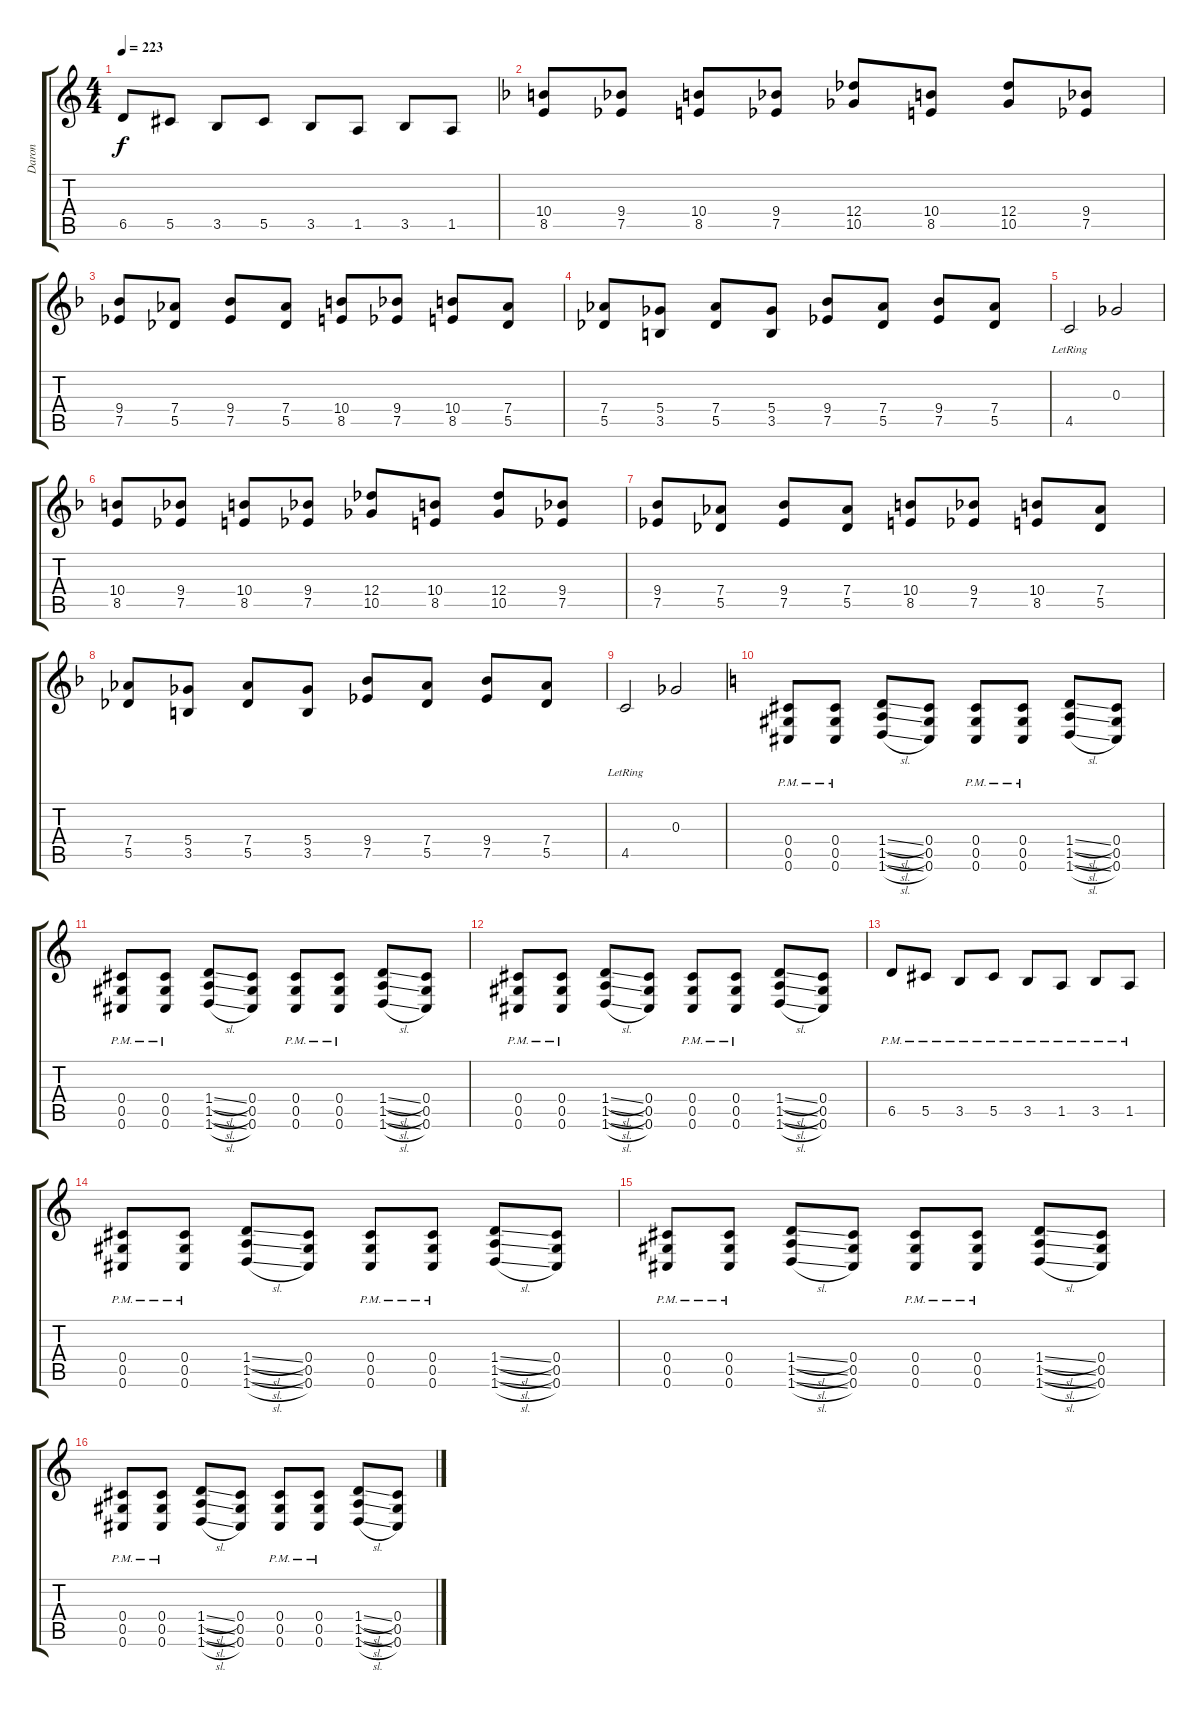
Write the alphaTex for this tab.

\track ("Daron" "Daron") {instrument overdrivenguitar}
\staff {score tabs}
\tuning (Eb4 Bb3 Gb3 Db3 Ab2 Db2) {hide}
\ts (4 4)
\tempo 223
\clef g2
\ks c
6.5.8{dy f} 5.5.8 3.5.8 5.5.8 3.5.8 1.5.8 3.5.8 1.5.8 |
\ks f
(10.4 8.5).8 (9.4 7.5).8 (10.4 8.5).8 (9.4 7.5).8 (12.4 10.5).8 (10.4 8.5).8 (12.4 10.5).8 (9.4 7.5).8 |
(9.4 7.5).8 (7.4 5.5).8 (9.4 7.5).8 (7.4 5.5).8 (10.4 8.5).8 (9.4 7.5).8 (10.4 8.5).8 (7.4 5.5).8 |
(7.4 5.5).8 (5.4 3.5).8 (7.4 5.5).8 (5.4 3.5).8 (9.4 7.5).8 (7.4 5.5).8 (9.4 7.5).8 (7.4 5.5).8 |
4.5{lr}.2 0.3.2 |
(10.4 8.5).8 (9.4 7.5).8 (10.4 8.5).8 (9.4 7.5).8 (12.4 10.5).8 (10.4 8.5).8 (12.4 10.5).8 (9.4 7.5).8 |
(9.4 7.5).8 (7.4 5.5).8 (9.4 7.5).8 (7.4 5.5).8 (10.4 8.5).8 (9.4 7.5).8 (10.4 8.5).8 (7.4 5.5).8 |
(7.4 5.5).8 (5.4 3.5).8 (7.4 5.5).8 (5.4 3.5).8 (9.4 7.5).8 (7.4 5.5).8 (9.4 7.5).8 (7.4 5.5).8 |
4.5{lr}.2 0.3.2 |
\ks c
(0.4{pm} 0.5{pm} 0.6{pm}).8 (0.4{pm} 0.5{pm} 0.6{pm}).8 (1.4{sl} 1.5{sl} 1.6{sl}).8 (0.4 0.5 0.6).8 (0.4{pm} 0.5{pm} 0.6{pm}).8 (0.4{pm} 0.5{pm} 0.6{pm}).8 (1.4{sl} 1.5{sl} 1.6{sl}).8 (0.4 0.5 0.6).8 |
(0.4{pm} 0.5{pm} 0.6{pm}).8 (0.4{pm} 0.5{pm} 0.6{pm}).8 (1.4{sl} 1.5{sl} 1.6{sl}).8 (0.4 0.5 0.6).8 (0.4{pm} 0.5{pm} 0.6{pm}).8 (0.4{pm} 0.5{pm} 0.6{pm}).8 (1.4{sl} 1.5{sl} 1.6{sl}).8 (0.4 0.5 0.6).8 |
(0.4{pm} 0.5{pm} 0.6{pm}).8 (0.4{pm} 0.5{pm} 0.6{pm}).8 (1.4{sl} 1.5{sl} 1.6{sl}).8 (0.4 0.5 0.6).8 (0.4{pm} 0.5{pm} 0.6{pm}).8 (0.4{pm} 0.5{pm} 0.6{pm}).8 (1.4{sl} 1.5{sl} 1.6{sl}).8 (0.4 0.5 0.6).8 |
6.5{pm}.8 5.5{pm}.8 3.5{pm}.8 5.5{pm}.8 3.5{pm}.8 1.5{pm}.8 3.5{pm}.8 1.5{pm}.8 |
(0.4{pm} 0.5{pm} 0.6{pm}).8 (0.4{pm} 0.5{pm} 0.6{pm}).8 (1.4{sl} 1.5{sl} 1.6{sl}).8 (0.4 0.5 0.6).8 (0.4{pm} 0.5{pm} 0.6{pm}).8 (0.4{pm} 0.5{pm} 0.6{pm}).8 (1.4{sl} 1.5{sl} 1.6{sl}).8 (0.4 0.5 0.6).8 |
(0.4{pm} 0.5{pm} 0.6{pm}).8 (0.4{pm} 0.5{pm} 0.6{pm}).8 (1.4{sl} 1.5{sl} 1.6{sl}).8 (0.4 0.5 0.6).8 (0.4{pm} 0.5{pm} 0.6{pm}).8 (0.4{pm} 0.5{pm} 0.6{pm}).8 (1.4{sl} 1.5{sl} 1.6{sl}).8 (0.4 0.5 0.6).8 |
(0.4{pm} 0.5{pm} 0.6{pm}).8 (0.4{pm} 0.5{pm} 0.6{pm}).8 (1.4{sl} 1.5{sl} 1.6{sl}).8 (0.4 0.5 0.6).8 (0.4{pm} 0.5{pm} 0.6{pm}).8 (0.4{pm} 0.5{pm} 0.6{pm}).8 (1.4{sl} 1.5{sl} 1.6{sl}).8 (0.4 0.5 0.6).8
